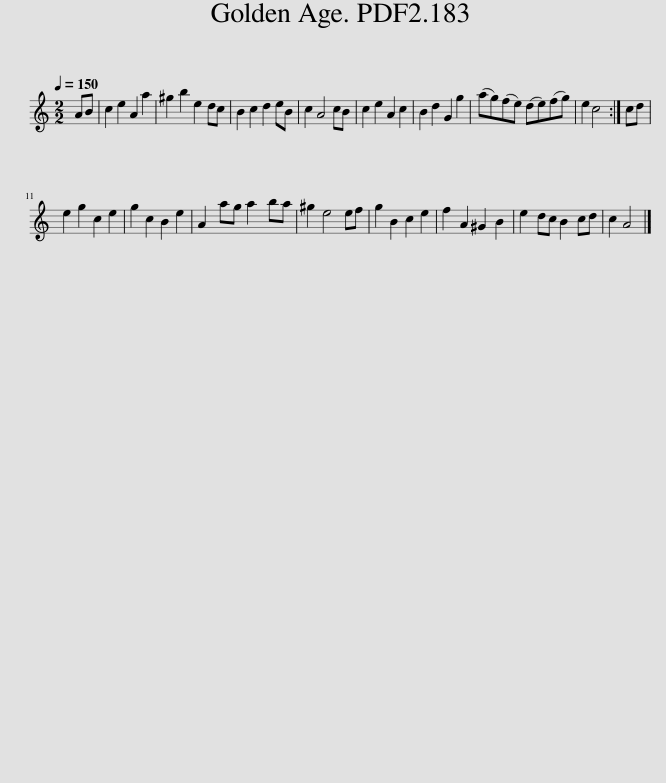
X:1
L:1/8
Q:1/4=150
M:2/2
I:linebreak $
K:C
V:1 treble
V:1
 AB | c2 e2 A2 a2 | ^g2 b2 e2 dc | B2 c2 d2 eB | c2 A4 cB | %5
 c2 e2 A2 c2 | B2 d2 G2 g2 | (ag)(fe) (de)(fg) | e2 c4 :| cd |$ %10
 e2 g2 c2 e2 | g2 c2 B2 e2 | A2 ag a2 ba | ^g2 e4 ef | g2 B2 c2 e2 | %15
 f2 A2 ^G2 B2 | e2 dc B2 cd | c2 A4 |] %18
